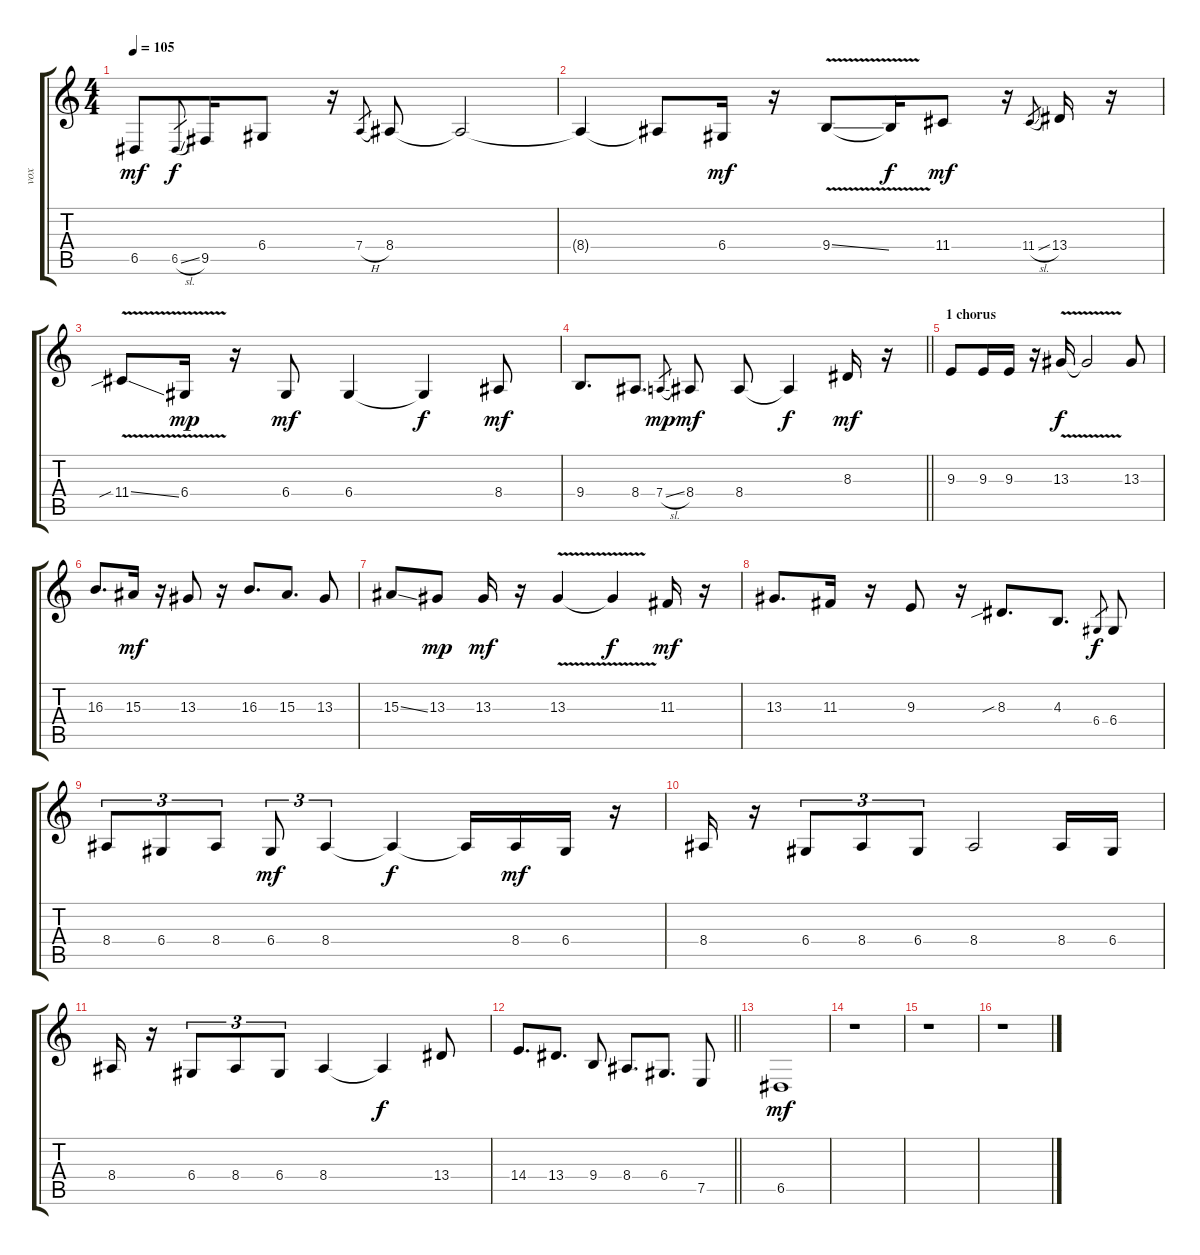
\track ("vox" "vox") {mute instrument clarinet}
\staff {score tabs}
\tuning (E4 B3 G3 D3 A2 E2) {hide}
\ts (4 4)
\tempo 105
\clef g2
\ks c
6.5.8{dy mf} 6.5{sl}.8{gr dy f} 9.5.16 6.4.8 r.16 7.4{h}.8{gr} 8.4.8 8.4{t}.2 |
8.4{t}.4 8.4{t}.8 6.4.16{dy mf} r.16 9.4{v ss}.8 9.4{t}.16{dy f} 11.4.8{dy mf} r.16 11.4{sl}.8{gr} 13.4.16 r.16 |
11.4{v sib ss}.8 6.4{v}.16{dy mp} r.16 6.4.8{dy mf} 6.4.4 6.4{t}.4{dy f} 8.4.8{dy mf} |
\barLineRight lightlight
9.4.8{d} 8.4.8{d} 7.4{sl}.8{gr dy mp} 8.4.8{dy mf} 8.4.8 8.4{t}.4{dy f} 8.3.16{dy mf} r.16 |
\section ("" "1 chorus")
9.3.8 9.3.16 9.3.16 r.16 13.3{v}.16{dy f} 13.3{t}.2 13.3.8 |
16.3.8{d} 15.3.16{dy mf} r.16 13.3.8 r.16 16.3.8{d} 15.3.8{d} 13.3.8 |
15.3{ss}.8 13.3.8{dy mp} 13.3.16{dy mf} r.16 13.3{v}.4 13.3{t}.4{dy f} 11.3.16{dy mf} r.16 |
13.3.8{d} 11.3.16 r.16 9.3.8 r.16 8.3{sib}.8{d} 4.3.8{d} 6.4.8{gr dy f} 6.4.8 |
8.4.8{tu (3 2)} 6.4.8{tu (3 2)} 8.4.8{tu (3 2)} 6.4.8{tu (3 2) dy mf} 8.4.4{tu (3 2)} 8.4{t}.4{dy f} 8.4{t}.16 8.4.16{dy mf} 6.4.16 r.16 |
8.4.16 r.16 6.4.8{tu (3 2)} 8.4.8{tu (3 2)} 6.4.8{tu (3 2)} 8.4.2 8.4.16 6.4.16 |
8.4.16 r.16 6.4.8{tu (3 2)} 8.4.8{tu (3 2)} 6.4.8{tu (3 2)} 8.4.4 8.4{t}.4{dy f} 13.4.8 |
\barLineRight lightlight
14.4.8{d} 13.4.8{d} 9.4.8 8.4.8{d} 6.4.8{d} 7.5.8 |
\section ("" "")
6.5.1{dy mf} |
r.1 |
r.1 |
r.1
